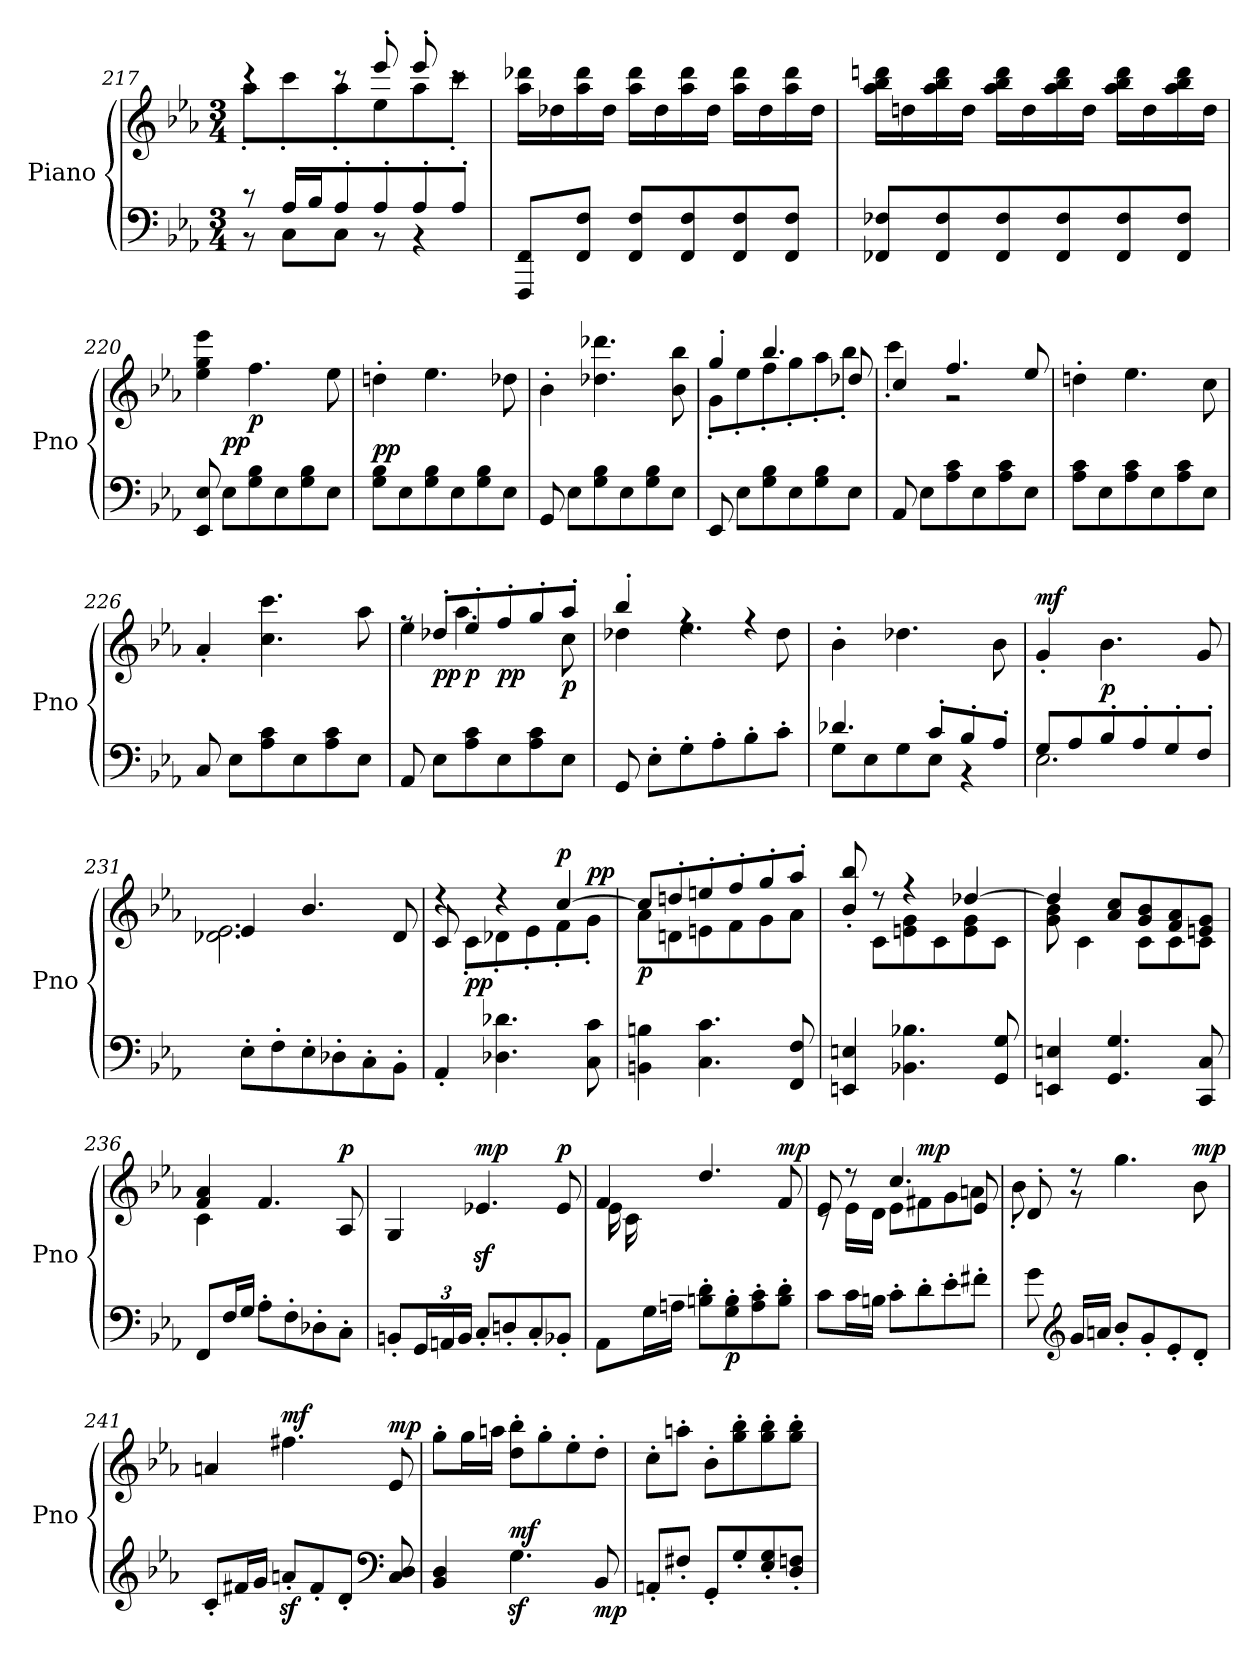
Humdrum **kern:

**kern	**kern	**dynam
*part1	*part1	*part1
*staff2	*staff1	*staff1/2
*I"Piano	*	*
*I'Pno	*	*
*clefF4	*clefG2	*
*k[b-e-a-]	*k[b-e-a-]	*
*M3/4	*M3/4	*
=217	=217	=217
*^	*^	*
8r	8r	4rccc	8aa-'\L	.
16A-/LL	8C\L	.	8ccc'\	.
16B-/J	.	.	.	.
8A-'/	8C\J	8rccc	8aa-'\	.
8A-'/	8r	8eee-'/	8ee-\	.
8A-'/	4r	8eee-'/	8aa-\	.
8A-'/J	.	8rccc	8ccc'\J	.
*v	*v	*	*	*
=218	=218	=218	=218
!	!	!	!LO:DY:a=2
!	!	!	!LO:DY:n=1:a
*	*v	*v	*
8FFF/ 8FF/L	16aa-\ 16ddd-X\LL	ff mf
.	16dd-X\	.
8FF/ 8F/J	16aa-\ 16ddd-\	.
.	16dd-\JJ	.
8FF/ 8F/L	16aa-\ 16ddd-\LL	.
.	16dd-\	.
8FF/ 8F/	16aa-\ 16ddd-\	.
.	16dd-\JJ	.
8FF/ 8F/	16aa-\ 16ddd-\LL	.
.	16dd-\	.
8FF/ 8F/J	16aa-\ 16ddd-\	.
.	16dd-\JJ	.
=219	=219	=219
8FF-X/ 8F-X/L	16aa-\ 16bb-\ 16dddn\LL	.
.	16ddn\	.
8FF-/ 8F-/	16aa-\ 16bb-\ 16ddd\	.
.	16dd\JJ	.
8FF-/ 8F-/	16aa-\ 16bb-\ 16ddd\LL	.
.	16dd\	.
8FF-/ 8F-/	16aa-\ 16bb-\ 16ddd\	.
.	16dd\JJ	.
8FF-/ 8F-/	16aa-\ 16bb-\ 16ddd\LL	.
.	16dd\	.
8FF-/ 8F-/J	16aa-\ 16bb-\ 16ddd\	.
.	16dd\JJ	.
!!LO:LB:g=z
=220	=220	=220
8EE-/ 8E-/	4ee-\ 4gg\ 4eee-\	.
!	!	!LO:DY:a=2
8E-\L	.	pp
!	!	!LO:DY:b
8G\ 8B-\	4.ff\	p
8E-\	.	.
8G\ 8B-\	.	.
8E-\J	8ee-\	.
=221	=221	=221
!	!	!LO:DY:a=2
8G\ 8B-\L	4ddn'\	pp
8E-\	.	.
8G\ 8B-\	4.ee-\	.
8E-\	.	.
8G\ 8B-\	.	.
8E-\J	8dd-X\	.
=222	=222	=222
8GG/	4b-'\	.
8E-\L	.	.
8G\ 8B-\	4.dd-X\ 4.ddd-X\	.
8E-\	.	.
8G\ 8B-\	.	.
8E-\J	8b-\ 8bb-\	.
=223	=223	=223
*	*^	*
8EE-/	4gg'/	8g'\L	.
8E-\L	.	8ee-'\	.
8G\ 8B-\	4.bb-/	8ff'\	.
8E-\	.	8gg'\	.
8G\ 8B-\	.	8aa-'\	.
8E-\J	8dd-X/	8bb-'\J	.
=224	=224	=224	=224
8AA-/	4cc/	4ccc'\	.
8E-\L	.	.	.
8A-\ 8c\	4.ff/	2r	.
8E-\	.	.	.
8A-\ 8c\	.	.	.
8E-\J	8ee-/	.	.
*	*v	*v	*
=225	=225	=225
8A-\ 8c\L	4ddn'\	.
8E-\	.	.
8A-\ 8c\	4.ee-\	.
8E-\	.	.
8A-\ 8c\	.	.
8E-\J	8cc\	.
!!LO:LB:g=z
=226	=226	=226
8C/	4a-'/	.
8E-\L	.	.
8A-\ 8c\	4.cc\ 4.ccc\	.
8E-\	.	.
8A-\ 8c\	.	.
8E-\J	8aa-\	.
=227	=227	=227
*	*^	*
8AA-/	8rff	4ee-\	.
!	!	!	!LO:DY:b
8E-\L	8dd-X'/L	.	pp
!	!	!	!LO:DY:b
8A-\ 8c\	8ee-'/	4.aa-\	p
!	!	!	!LO:DY:b
8E-\	8ff'/	.	pp
8A-\ 8c\	8gg'/	.	.
!	!	!	!LO:DY:b
8E-\J	8aa-'/J	8cc\	p
=228	=228	=228	=228
8GG/	4bb-'/	4dd-X\	.
8E-'\L	.	.	.
8G'\	4rff	4.ee-\	.
8A-'\	.	.	.
8B-'\	4rff	.	.
8c'\J	.	8dd-\	.
*	*v	*v	*
=229	=229	=229
*^	*	*
4.d-X/	8G\L	4b-'\	.
.	8E-\	.	.
.	8G\	4.dd-X\	.
8c'/L	8E-\J	.	.
8B-'/	4r	.	.
8A-'/J	.	8b-\	.
=230	=230	=230	=230
!	!	!	!LO:DY:a
8G/L	2.E-\	4g'/	mf
8A-/	.	.	.
!	!	!	!LO:DY:b
8B-'/	.	4.b-\	p
8A-'/	.	.	.
8G'/	.	.	.
8F'/J	.	8g/	.
*v	*v	*	*
=231	=231	=231
*	*^	*
8E-'\L	4e-/	2.d-X\ 2.e-\	.
8F'\	.	.	.
8E-'\	4.b-/	.	.
8D-X'\	.	.	.
8C'\	.	.	.
8BB-'\J	8d-/	.	.
!!LO:LB:g=z	!!
=232	=232	=232	=232
4AA-'/	4rdd	8c/	.
!	!	!	!LO:DY:b
.	.	8c'\L	pp
4.D-X\ 4.d-X\	4rdd	8d-X'\	.
.	.	8e-'\	.
!	!	!	!LO:DY:a
.	[4cc/	8f'\	p
!	!	!	!LO:DY:a
8C\ 8c\	.	8g'\J	pp
=233	=233	=233	=233
!	!	!	!LO:DY:b
4BBn\ 4Bn\	8cc/L]	8a-\L	p
.	8ddn'/	8dn\	.
4.C\ 4.c\	8een'/	8en\	.
.	8ff'/	8f\	.
.	8gg'/	8g\	.
8FF/ 8F/	8aa-'/J	8a-\J	.
=234	=234	=234	=234
4EEn/ 4En/	8b-/' 8bb-/'	8ryy	.
.	8r	8c\L	.
4.BB-X\ 4.B-X\	4r	8en\ 8g\	.
.	.	8c\	.
.	[4dd-X/	8e\ 8g\	.
8GG/ 8G/	.	8c\J	.
=235	=235	=235	=235
4EEn/ 4En/	4dd-/]	8g\ 8b-\	.
.	.	4c\	.
4.GG/ 4.G/	8a-/ 8cc/L	.	.
.	8g/ 8b-/	8c\L	.
.	8f/ 8a-/	8c\	.
8CC/ 8C/	8en/ 8g/J	8c\J	.
=236	=236	=236	=236
8FF/L	4f/ 4a-/	4c\	.
16F/L	.	.	.
16G/JJ	.	.	.
!	!	!	!LO:DY:a
!	!	!	!LO:DY:n=1:a
8A-'\L	4.f/	2ryy	mp sf
8F'\	.	.	.
8D-X'\	.	.	.
!	!	!	!LO:DY:n=2:a
8C'\J	8A-/	.	p
*	*v	*v	*
!!LO:LB:g=z
=237	=237	=237
8BBn'/L	4G/	.
*Xbrackettup	*	*
24GG/L	.	.
24AAn/	.	.
24BB/JJ	.	.
!	!	!LO:DY:a
8C'/L	4.e-Xz>/	mp
8Dn'/	.	.
8C'/	.	.
!	!	!LO:DY:a
8BB-X'/J	8e-/	p
=238	=238	=238
*^	*^	*
*	*^	*	*	*
8ryy	4ryy	8AA-\L	4f/	16e-\LL	.
.	.	.	.	16c\	.
16Bn/	.	16G\L	.	8ryy	.
16c/JJ	.	16An\JJ	.	.	.
!	!	!	!	!	!LO:DY:a
!	!	!	!	!	!LO:DY:n=1:a
2ryy	2ryy	8Bn\' 8d\'L	4.dd/	2ryy	mf sf
!	!	!	!	!	!LO:DY:n=2:b=2
.	.	8G\' 8B\'	.	.	p
.	.	8A\' 8c\'	.	.	.
!	!	!	!	!	!LO:DY:n=3:a
.	.	8B\' 8d\'J	8f/	.	mp
*v	*v	*v	*	*	*
=239	=239	=239	=239
8c\L	8e-/	8rc	.
16c\L	8r	16e-\LL	.
16Bn\JJ	.	16d\JJ	.
!	!	!	!LO:DY:a
!	!	!	!LO:DY:n=1:a
8c'\L	4.cc/	8e-\L	mf sf
!	!	!	!LO:DY:n=2:a
8d'\	.	8f#X\	mp
8e-'\	.	8g\	.
8f#X'\J	8e-/	8an\J	.
=240	=240	=240	=240
8g\	8d'/	8b-'\	.
*clefG2	*	*	*
16g/LL	8r	8r	.
16an/JJ	.	.	.
!	!	!	!LO:DY:b
!	!	!	!LO:DY:n=1:b
8b-'/L	4.gg\	2ryy	mf sf
8g'/	.	.	.
8e-'/	.	.	.
!	!	!	!LO:DY:n=2:a
8d'/J	8b-\	.	mp
*	*v	*v	*
=241	=241	=241
8c'/L	4an/	.
16f#X/L	.	.
16g/JJ	.	.
!	!	!LO:DY:a
8anz>'/L	4.ff#X\	mf
8f#'/	.	.
8d'/J	.	.
*clefF4	*	*
!	!	!LO:DY:a
8C/ 8D/	8e-/	mp
!!LO:LB:g=z
=242	=242	=242
!	!	!LO:DY:b=2
!	!	!LO:DY:n=1:a
4BB-/ 4D/	8gg'\L	mp p
.	16gg\L	.
.	16aan\JJ	.
!	!	!LO:DY:n=2:a=2
4.Gz<\	8dd\' 8bb-\'L	mf
.	8gg'\	.
.	8ee-'\	.
!	!	!LO:DY:n=3:b=2
8BB-/	8dd'\J	mp
=243	=243	=243
8AAn'/L	8cc'\L	.
8F#X'/J	8aan'\J	.
8GG'/L	8b-'\L	.
8G'/	8gg\' 8bb-\'	.
8E-/' 8G/'	8gg\' 8bb-\'	.
8D/' 8Fn/'J	8gg\' 8bb-\'J	.
=	=	=
*-	*-	*-
